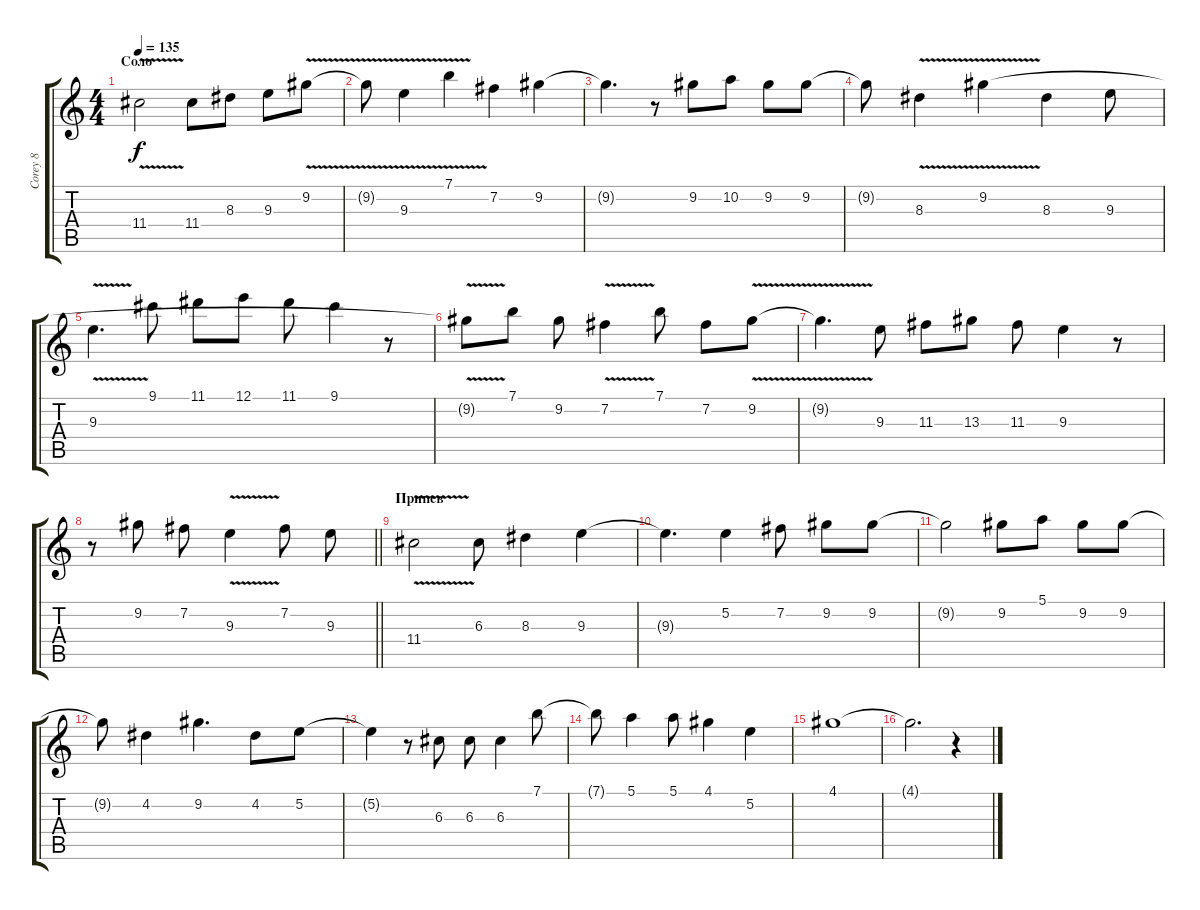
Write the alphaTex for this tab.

\track ("Corey 8" "Corey 8") {instrument overdrivenguitar}
\staff {score tabs}
\tuning (E4 B3 G3 D3 A2 E2) {hide}
\ts (4 4)
\section ("" "Соло")
\tempo 135
\clef g2
\ks c
11.4{v}.2{dy f instrument overdrivenguitar} 11.4.8 8.3.8 9.3.8 9.2{v}.8 |
9.2{t}.8 9.3{v}.4 7.1{v}.4 7.2.4 9.2.4 |
9.2{t}.4{d} r.8 9.2.8 10.2.8 9.2.8 9.2.8 |
9.2{t}.8 8.3{v}.4 9.2{v}.4 8.3.4 9.3.8 |
9.3{v}.4{d} 9.1.8 11.1.8 12.1.8 11.1.8 9.1.4 r.8 |
9.2{t}.8 7.1.8 9.2.8 7.2{v}.4 7.1.8 7.2.8 9.2{v}.8 |
9.2{t}.4{d} 9.3.8 11.3.8 13.3.8 11.3.8 9.3.4 r.8 |
\barLineRight lightlight
r.8 9.2.8 7.2.8 9.3{v}.4 7.2.8 9.3.8 |
\section ("" "Припев")
11.4{v}.2 6.3.8 8.3.4 9.3.4 |
9.3{t}.4{d} 5.2.4 7.2.8 9.2.8 9.2.8 |
9.2{t}.2 9.2.8 5.1.8 9.2.8 9.2.8 |
9.2{t}.8 4.2.4 9.2.4{d} 4.2.8 5.2.8 |
5.2{t}.4 r.8 6.3.8 6.3.8 6.3.4 7.1.8 |
7.1{t}.8 5.1.4 5.1.8 4.1.4 5.2.4 |
4.1.1 |
4.1{t}.2{d} r.4
